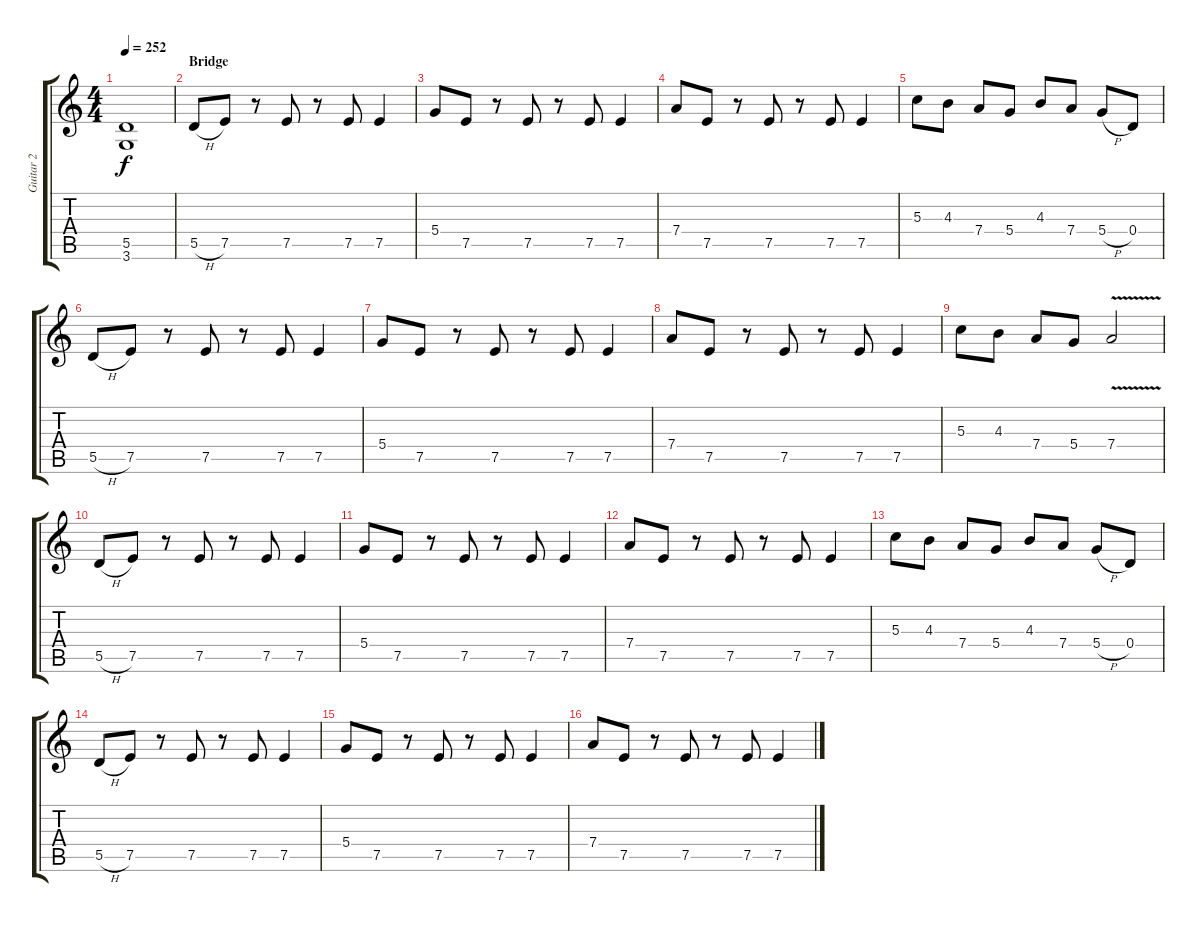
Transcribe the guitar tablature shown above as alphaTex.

\track ("Guitar 2" "Guitar 2") {instrument distortionguitar}
\staff {score tabs}
\tuning (E4 B3 G3 D3 A2 E2) {hide}
\ts (4 4)
\tempo 252
\clef g2
\ks c
(5.5 3.6).1{dy f} |
\section ("" "Bridge")
5.5{h}.8 7.5.8 r.8 7.5.8 r.8 7.5.8 7.5.4 |
5.4.8 7.5.8 r.8 7.5.8 r.8 7.5.8 7.5.4 |
7.4.8 7.5.8 r.8 7.5.8 r.8 7.5.8 7.5.4 |
5.3.8 4.3.8 7.4.8 5.4.8 4.3.8 7.4.8 5.4{h}.8 0.4.8 |
5.5{h}.8 7.5.8 r.8 7.5.8 r.8 7.5.8 7.5.4 |
5.4.8 7.5.8 r.8 7.5.8 r.8 7.5.8 7.5.4 |
7.4.8 7.5.8 r.8 7.5.8 r.8 7.5.8 7.5.4 |
5.3.8 4.3.8 7.4.8 5.4.8 7.4{v}.2 |
5.5{h}.8 7.5.8 r.8 7.5.8 r.8 7.5.8 7.5.4 |
5.4.8 7.5.8 r.8 7.5.8 r.8 7.5.8 7.5.4 |
7.4.8 7.5.8 r.8 7.5.8 r.8 7.5.8 7.5.4 |
5.3.8 4.3.8 7.4.8 5.4.8 4.3.8 7.4.8 5.4{h}.8 0.4.8 |
5.5{h}.8 7.5.8 r.8 7.5.8 r.8 7.5.8 7.5.4 |
5.4.8 7.5.8 r.8 7.5.8 r.8 7.5.8 7.5.4 |
7.4.8 7.5.8 r.8 7.5.8 r.8 7.5.8 7.5.4
